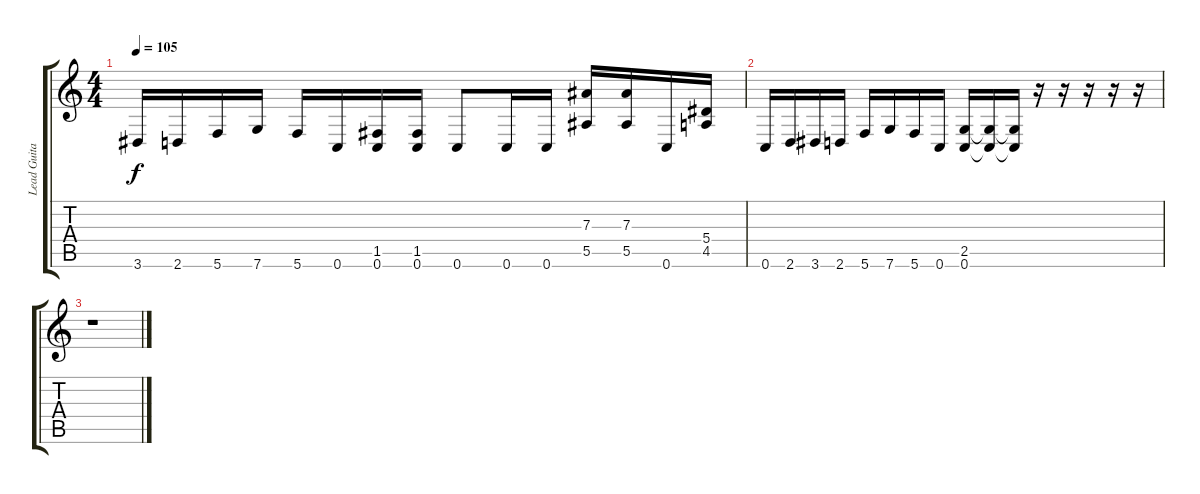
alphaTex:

\track ("Lead Guitar" "Lead Guita") {instrument overdrivenguitar}
\staff {score tabs}
\tuning (C4 G3 Eb3 Bb2 F2 C2) {hide}
\ts (4 4)
\tempo 105
\clef g2
\ks c
3.6.16{dy f} 2.6.16 5.6.16 7.6.16 5.6.16 0.6.16 (1.5 0.6).16 (1.5 0.6).16 0.6.8 0.6.16 0.6.16 (7.3 5.5).16 (7.3 5.5).16 0.6.16 (5.4 4.5).16 |
0.6.16 2.6.16 3.6.16 2.6.16 5.6.16 7.6.16 5.6.16 0.6.16 (2.5 0.6).16 (2.5{t} 0.6{t}).16 (2.5{t} 0.6{t}).16 r.16 r.16 r.16 r.16 r.16 |
r.1
